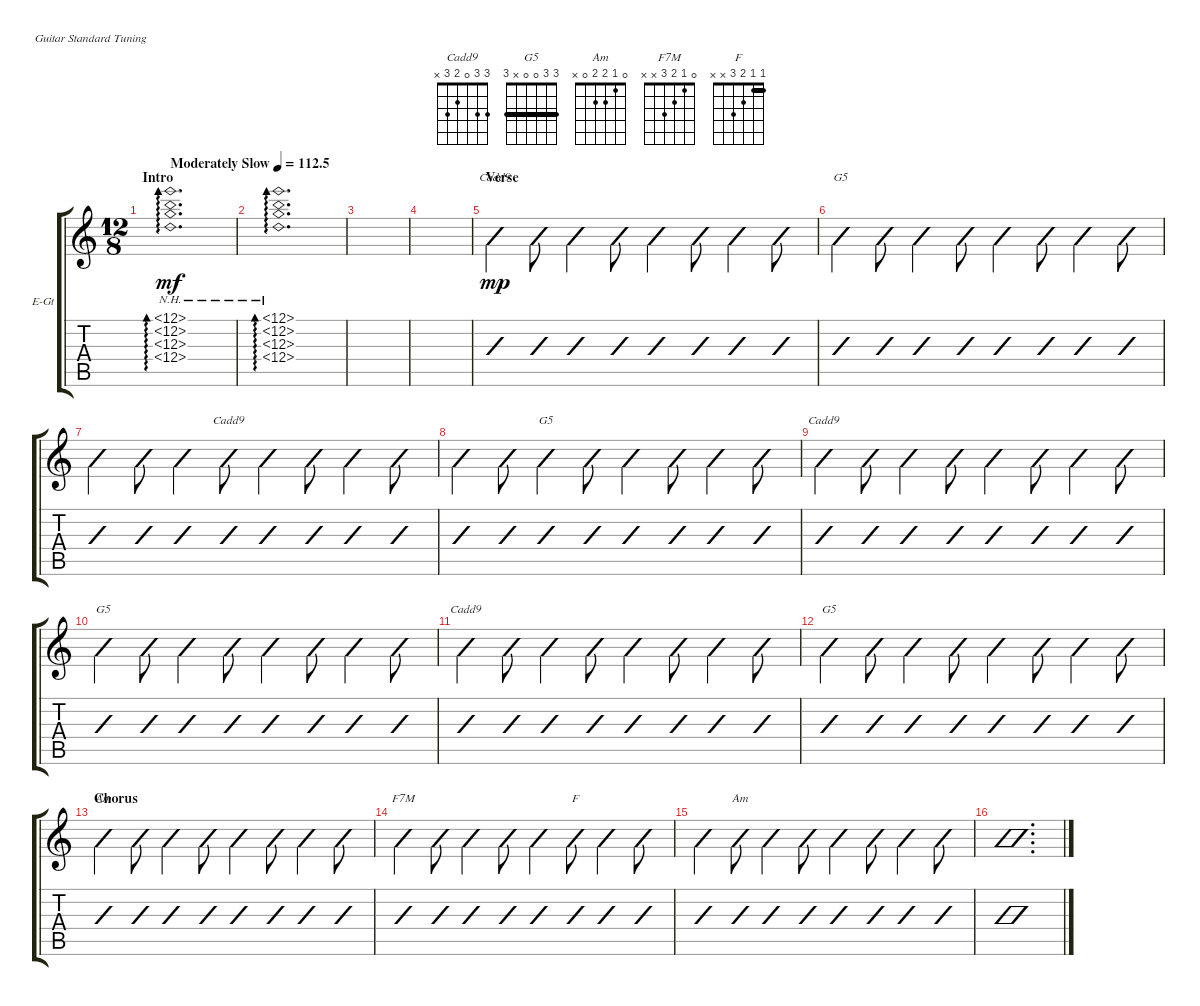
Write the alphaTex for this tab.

\defaultSystemsLayout 4
\bracketExtendMode groupsimilarinstruments
\firstSystemTrackNameOrientation horizontal
\otherSystemsTrackNameOrientation horizontal
\track ("Electric Guitar" "E-Gt") {instrument electricguitarclean}
\staff {score tabs}
\tuning (E4 B3 G3 D3 A2 E2)
\chord ("Cadd9" 3 3 0 2 3 x)
\chord ("G5" 3 3 0 0 x 3) {barre 3}
\chord ("Am" 0 1 2 2 0 x)
\chord ("F7M" 0 1 2 3 x x)
\chord ("F" 1 1 2 3 x x) {barre 1}
\ts (12 8)
\section ("" "Intro")
\tempo (112.5 "Moderately Slow")
\clef g2
\ks c
(12.1{nh} 12.2{nh} 12.3{nh} 12.4{nh}).1{d ad 0 dy mf instrument electricguitarclean} |
(12.1{nh} 12.2{nh} 12.3{nh} 12.4{nh}).1{d ad 0} |
|
|
\section ("" "Verse")
(2.4 0.3 3.2 3.1 3.5).4{ch "Cadd9" dy mp slashed} (3.5 2.4 0.3 3.2 3.1).8{slashed} (3.5 2.4 0.3 3.2 3.1).4{slashed} (3.5 2.4 0.3 3.2 3.1).8{slashed} (3.5 2.4 0.3 3.2 3.1).4{slashed} (3.5 2.4 0.3 3.2 3.1).8{slashed} (3.5 2.4 0.3 3.2 3.1).4{slashed} (3.5 2.4 0.3 3.2 3.1).8{slashed} |
(3.6 0.4 0.3 3.2 3.1).4{ch "G5" slashed} (3.6 0.4 0.3 3.2 3.1).8{slashed} (3.6 0.4 0.3 3.2 3.1).4{slashed} (3.6 0.4 0.3 3.2 3.1).8{slashed} (3.6 0.4 0.3 3.2 3.1).4{slashed} (3.6 0.4 0.3 3.2 3.1).8{slashed} (3.6 0.4 0.3 3.2 3.1).4{slashed} (3.6 0.4 0.3 3.2 3.1).8{slashed} |
(3.5 2.4 0.3 3.2 3.1).4{slashed} (3.5 2.4 0.3 3.2 3.1).8{slashed} (3.5 2.4 0.3 3.2 3.1).4{slashed} (3.5 2.4 0.3 3.2 3.1).8{ch "Cadd9" slashed} (3.5 2.4 0.3 3.2 3.1).4{slashed} (3.5 2.4 0.3 3.2 3.1).8{slashed} (3.5 2.4 0.3 3.2 3.1).4{slashed} (3.5 2.4 0.3 3.2 3.1).8{slashed} |
(3.6 0.4 0.3 3.2 3.1).4{slashed} (3.6 0.4 0.3 3.2 3.1).8{slashed} (3.6 0.4 0.3 3.2 3.1).4{ch "G5" slashed} (3.6 0.4 0.3 3.2 3.1).8{slashed} (3.6 0.4 0.3 3.2 3.1).4{slashed} (3.6 0.4 0.3 3.2 3.1).8{slashed} (3.6 0.4 0.3 3.2 3.1).4{slashed} (3.6 0.4 0.3 3.2 3.1).8{slashed} |
(3.5 2.4 0.3 3.2 3.1).4{ch "Cadd9" slashed} (3.5 2.4 0.3 3.2 3.1).8{slashed} (3.5 2.4 0.3 3.2 3.1).4{slashed} (3.5 2.4 0.3 3.2 3.1).8{slashed} (3.5 2.4 0.3 3.2 3.1).4{slashed} (3.5 2.4 0.3 3.2 3.1).8{slashed} (3.5 2.4 0.3 3.2 3.1).4{slashed} (3.5 2.4 0.3 3.2 3.1).8{slashed} |
(3.6 0.4 0.3 3.2 3.1).4{ch "G5" slashed} (3.6 0.4 0.3 3.2 3.1).8{slashed} (3.6 0.4 0.3 3.2 3.1).4{slashed} (3.6 0.4 0.3 3.2 3.1).8{slashed} (3.6 0.4 0.3 3.2 3.1).4{slashed} (3.6 0.4 0.3 3.2 3.1).8{slashed} (3.6 0.4 0.3 3.2 3.1).4{slashed} (3.6 0.4 0.3 3.2 3.1).8{slashed} |
(3.5 2.4 0.3 3.2 3.1).4{ch "Cadd9" slashed} (3.5 2.4 0.3 3.2 3.1).8{slashed} (3.5 2.4 0.3 3.2 3.1).4{slashed} (3.5 2.4 0.3 3.2 3.1).8{slashed} (3.5 2.4 0.3 3.2 3.1).4{slashed} (3.5 2.4 0.3 3.2 3.1).8{slashed} (3.5 2.4 0.3 3.2 3.1).4{slashed} (3.5 2.4 0.3 3.2 3.1).8{slashed} |
(3.6 0.4 0.3 3.2 3.1).4{ch "G5" slashed} (3.6 0.4 0.3 3.2 3.1).8{slashed} (3.6 0.4 0.3 3.2 3.1).4{slashed} (3.6 0.4 0.3 3.2 3.1).8{slashed} (3.6 0.4 0.3 3.2 3.1).4{slashed} (3.6 0.4 0.3 3.2 3.1).8{slashed} (3.6 0.4 0.3 3.2 3.1).4{slashed} (3.6 0.4 0.3 3.2 3.1).8{slashed} |
\section ("" "Chorus")
(0.5 2.4 2.3 1.2 0.1).4{ch "Am" slashed} (0.5 2.4 2.3 1.2 0.1).8{slashed} (0.5 2.4 2.3 1.2 0.1).4{slashed} (0.5 2.4 2.3 1.2 0.1).8{slashed} (0.5 2.4 2.3 1.2 0.1).4{slashed} (0.5 2.4 2.3 1.2 0.1).8{slashed} (0.5 2.4 2.3 1.2 0.1).4{slashed} (0.5 2.4 2.3 1.2 0.1).8{slashed} |
(3.4 2.3 1.2 0.1).4{ch "F7M" slashed} (3.4 2.3 1.2 0.1).8{slashed} (3.4 2.3 1.2 0.1).4{slashed} (3.4 2.3 1.2 0.1).8{slashed} (3.4 2.3 1.2 0.1).4{slashed} (3.4 2.3 1.2 1.1).8{ch "F" slashed} (3.4 2.3 1.2 1.1).4{slashed} (3.4 2.3 1.2 1.1).8{slashed} |
(0.5 2.4 2.3 1.2 0.1).4{slashed} (0.5 2.4 2.3 1.2 0.1).8{ch "Am" slashed} (0.5 2.4 2.3 1.2 0.1).4{slashed} (0.5 2.4 2.3 1.2 0.1).8{slashed} (0.5 2.4 2.3 1.2 0.1).4{slashed} (0.5 2.4 2.3 1.2 0.1).8{slashed} (0.5 2.4 2.3 1.2 0.1).4{slashed} (0.5 2.4 2.3 1.2 0.1).8{slashed} |
(3.4 2.3 1.2 0.1).1{d slashed}
